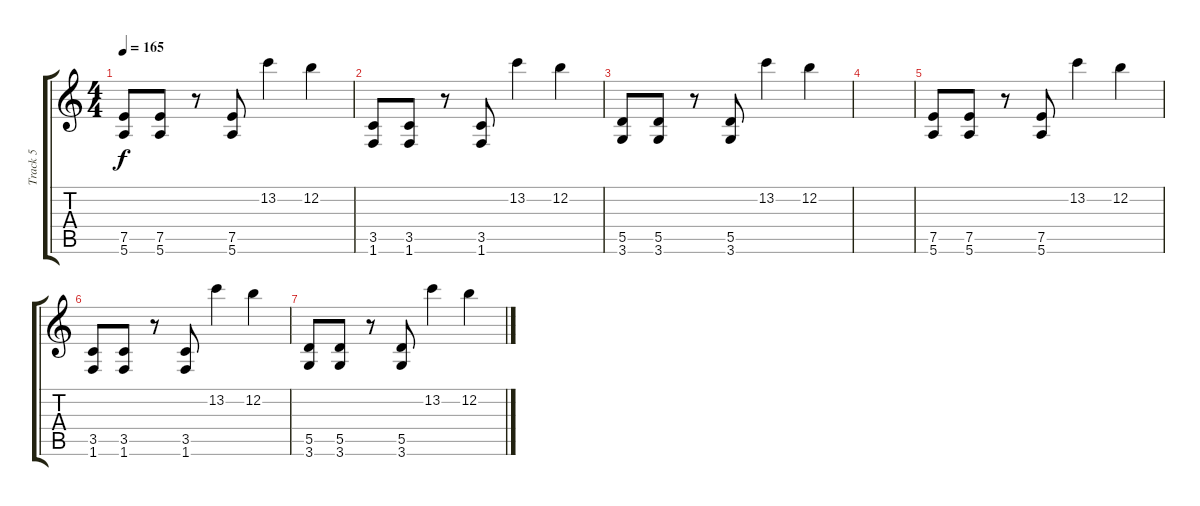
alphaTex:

\track ("Track 5" "Track 5") {instrument distortionguitar}
\staff {score tabs}
\tuning (E4 B3 G3 D3 A2 E2) {hide}
\ts (4 4)
\tempo 165
\clef g2
\ks c
(7.5 5.6).8{dy f} (7.5 5.6).8 r.8 (7.5 5.6).8 13.2.4 12.2.4 |
(3.5 1.6).8 (3.5 1.6).8 r.8 (3.5 1.6).8 13.2.4 12.2.4 |
(5.5 3.6).8 (5.5 3.6).8 r.8 (5.5 3.6).8 13.2.4 12.2.4 |
|
(7.5 5.6).8 (7.5 5.6).8 r.8 (7.5 5.6).8 13.2.4 12.2.4 |
(3.5 1.6).8 (3.5 1.6).8 r.8 (3.5 1.6).8 13.2.4 12.2.4 |
(5.5 3.6).8 (5.5 3.6).8 r.8 (5.5 3.6).8 13.2.4 12.2.4
